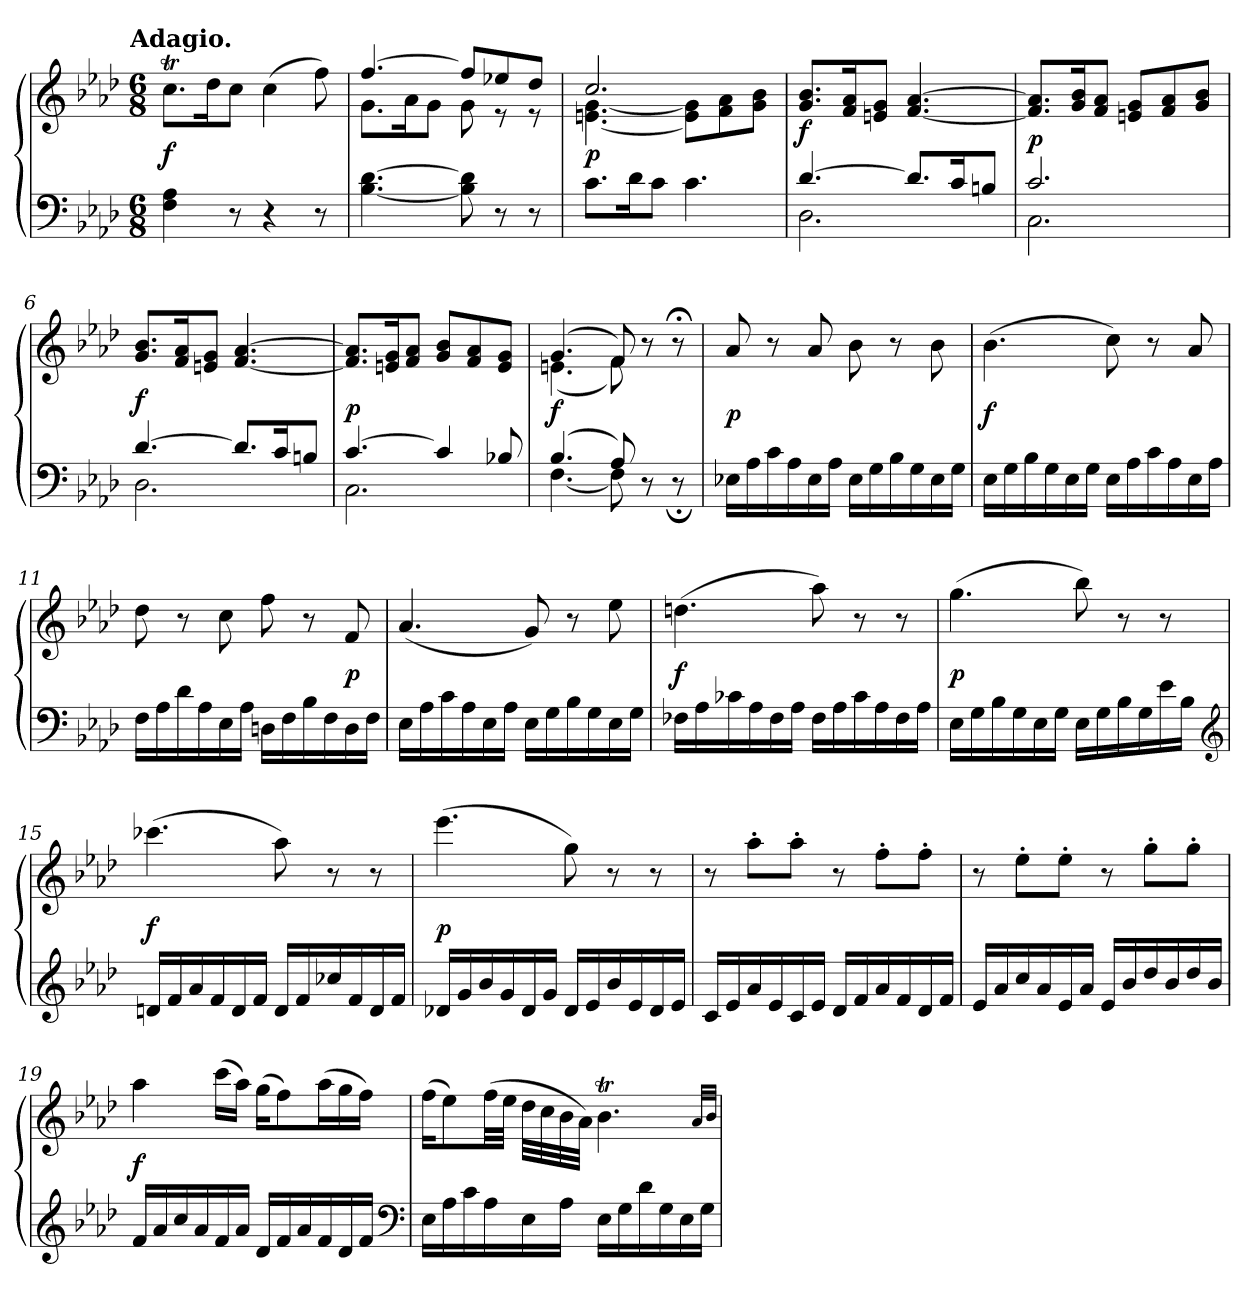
**kern	**kern	**dynam
*part1	*part1	*part1
*staff2	*staff1	*staff1/2
*clefF4	*clefG2	*
*k[b-e-a-d-]	*k[b-e-a-d-]	*
*f:	*f:	*
!!LO:TX:omd:t=Adagio.
*M6/8	*M6/8	*
*MM72	*MM72	*
=1	=1	=1
4F 4A-	8.cctL	f
.	16dd-K	.
8r	8ccJ	.
4r	(4cc	.
8r	8ff)	.
=2	=2	=2
*	*^	*
[4.B- [4.d-	[4.ff	8.gL	.
.	.	16a-K	.
.	.	8gJ	.
8B-] 8d-]	8ffL]	8g	.
8r	8ee-X	8re	.
8r	8dd-J	8re	.
=3	=3	=3	=3
8.cL	2.cc	[4.en [4.g	p
16d-K	.	.	.
8cJ	.	.	.
4.c	.	8e] 8g]L	.
.	.	8f 8a-	.
.	.	8g 8b-J	.
*	*v	*v	*
=4	=4	=4
*^	*	*
[4.d-	2.D-	8.g 8.b-L	f
.	.	16f 16a-K	.
.	.	8en 8gJ	.
8.d-L]	.	[4.f [4.a-	.
16cK	.	.	.
8BnJ	.	.	.
=5	=5	=5	=5
2.c	2.C	8.f] 8.a-]L	p
.	.	16g 16b-K	.
.	.	8f 8a-J	.
.	.	8en 8gL	.
.	.	8f 8a-	.
.	.	8g 8b-J	.
=6	=6	=6	=6
[4.d-	2.D-	8.g 8.b-L	f
.	.	16f 16a-K	.
.	.	8en 8gJ	.
8.d-L]	.	[4.f [4.a-	.
16cK	.	.	.
8BnJ	.	.	.
=7	=7	=7	=7
[4.c	2.C	8.f] 8.a-]L	p
.	.	16en 16gK	.
.	.	8f 8a-J	.
4c]	.	8g 8b-L	.
.	.	8f 8a-	.
8B-X	.	8e 8gJ	.
=8	=8	=8	=8
*	*	*^	*
(4.B-	[4.F	(4.g	(4.en	f
8A-)	8F]	8f)	8f)	.
8ryy	8r	8r	8ryy	.
8ryy	8r;<	8r;<	8ryy	.
=9	=9	=9	=9	=9
!LO:TX:b:i:t=legato	!	!	!	!
*v	*v	*	*	*
*	*v	*v	*
16E-XLL	8a-	p
16A-	.	.
16c	8r	.
16A-	.	.
16E-	8a-	.
16A-JJ	.	.
16E-LL	8b-	.
16G	.	.
16B-	8r	.
16G	.	.
16E-	8b-	.
16GJJ	.	.
=10	=10	=10
16E-LL	(4.b-	f
16G	.	.
16B-	.	.
16G	.	.
16E-	.	.
16GJJ	.	.
16E-LL	8cc)	.
16A-	.	.
16c	8r	.
16A-	.	.
16E-	8a-	.
16A-JJ	.	.
=11	=11	=11
16FLL	8dd-	.
16A-	.	.
16d-	8r	.
16A-	.	.
16E-	8cc	.
16A-JJ	.	.
16DnLL	8ff	.
16F	.	.
16B-	8r	.
16F	.	.
16D	8f	p
16FJJ	.	.
=12	=12	=12
16E-LL	(4.a-	.
16A-	.	.
16c	.	.
16A-	.	.
16E-	.	.
16A-JJ	.	.
16E-LL	8g)	.
16G	.	.
16B-	8r	.
16G	.	.
16E-	8ee-	.
16GJJ	.	.
=13	=13	=13
16F-XLL	(4.ddn	f
16A-	.	.
16c-X	.	.
16A-	.	.
16F-	.	.
16A-JJ	.	.
16F-LL	8aa-)	.
16A-	.	.
16c-	8r	.
16A-	.	.
16F-	8r	.
16A-JJ	.	.
=14	=14	=14
16E-LL	(4.gg	p
16G	.	.
16B-	.	.
16G	.	.
16E-	.	.
16GJJ	.	.
16E-LL	8bb-)	.
16G	.	.
16B-	8r	.
16G	.	.
16e-	8r	.
16B-JJ	.	.
*clefG2	*	*
=15	=15	=15
16dnLL	(4.ccc-X	f
16f	.	.
16a-	.	.
16f	.	.
16d	.	.
16fJJ	.	.
16dLL	8aa-)	.
16f	.	.
16cc-X	8r	.
16f	.	.
16d	8r	.
16fJJ	.	.
=16	=16	=16
16d-XLL	(4.eee-	p
16g	.	.
16b-	.	.
16g	.	.
16d-	.	.
16gJJ	.	.
16d-LL	8gg)	.
16e-	.	.
16b-	8r	.
16e-	.	.
16d-	8r	.
16e-JJ	.	.
=17	=17	=17
16cLL	8r	.
16e-	.	.
16a-	8aa-'L	.
16e-	.	.
16c	8aa-'J	.
16e-JJ	.	.
16d-LL	8r	.
16f	.	.
16a-	8ff'L	.
16f	.	.
16d-	8ff'J	.
16fJJ	.	.
=18	=18	=18
16e-LL	8r	.
16a-	.	.
16cc	8ee-'L	.
16a-	.	.
16e-	8ee-'J	.
16a-JJ	.	.
16e-/LL	8r	.
16b-/	.	.
16dd-/	8gg'L	.
16b-/	.	.
16dd-/	8gg'J	.
16b-/JJ	.	.
=19	=19	=19
16fLL	4aa-	f
16a-	.	.
16cc	.	.
16a-	.	.
16f	(16cccLL	.
16a-JJ	16aa-JJ)	.
16d-LL	(16ggKL	.
16f	8ff)	.
16a-	.	.
16f	(16aa-L	.
16d-	16gg	.
16fJJ	16ffJJ)	.
*clefF4	*	*
=20	=20	=20
16E-LL	(16ffKL	.
16A-	8ee-)	.
16c	.	.
16A-	(32ffLL	.
.	32ee-JJJ	.
16E-	32dd-LLL	.
.	32cc	.
16A-JJ	32b-	.
.	32a-JJJ)	.
16E-LL	4.b-T	.
16G	.	.
16d-	.	.
16G	.	.
16E-	.	.
16GJJ	.	.
.	32qa-LLL	.
.	32qb-JJJ	.
=	=	=
*-	*-	*-
